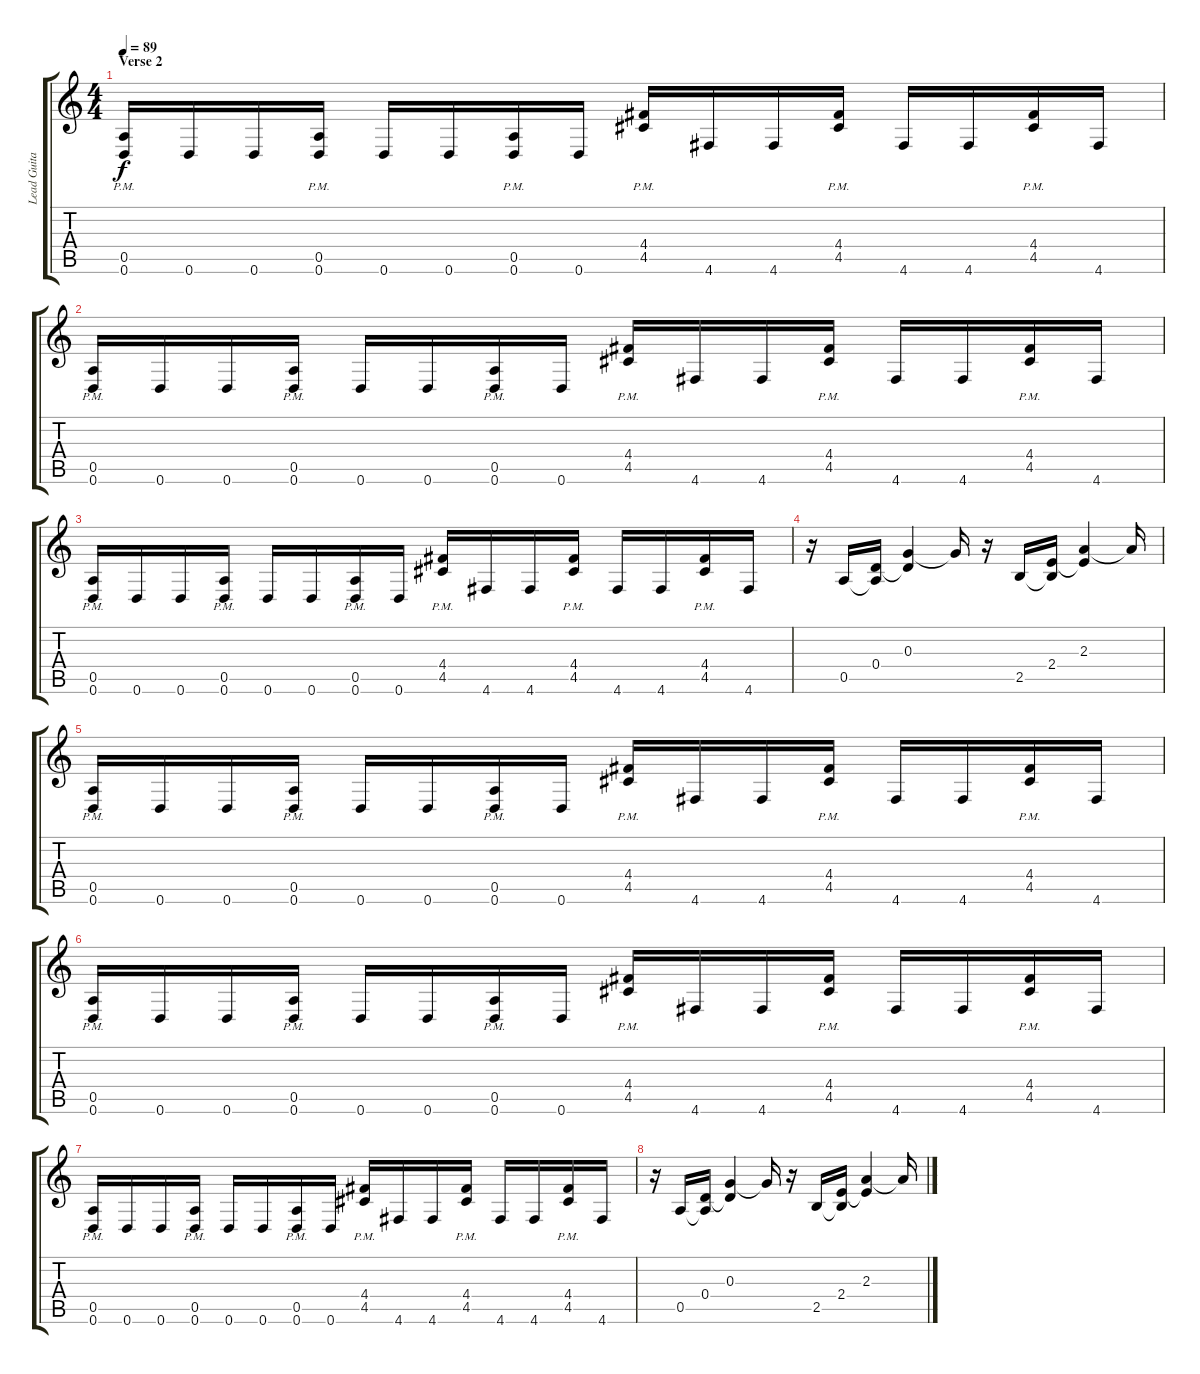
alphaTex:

\track ("Lead Guitar" "Lead Guita") {instrument distortionguitar}
\staff {score tabs}
\tuning (E4 B3 G3 D3 A2 D2) {hide}
\ts (4 4)
\section ("" "Verse 2")
\tempo 89
\clef g2
\ks c
(0.5{pm} 0.6).16{dy f} 0.6.16 0.6.16 (0.5{pm} 0.6).16 0.6.16 0.6.16 (0.5{pm} 0.6).16 0.6.16 (4.4{pm} 4.5{pm}).16 4.6.16 4.6.16 (4.4{pm} 4.5{pm}).16 4.6.16 4.6.16 (4.4{pm} 4.5{pm}).16 4.6.16 |
(0.5{pm} 0.6).16 0.6.16 0.6.16 (0.5{pm} 0.6).16 0.6.16 0.6.16 (0.5{pm} 0.6).16 0.6.16 (4.4{pm} 4.5{pm}).16 4.6.16 4.6.16 (4.4{pm} 4.5{pm}).16 4.6.16 4.6.16 (4.4{pm} 4.5{pm}).16 4.6.16 |
(0.5{pm} 0.6).16 0.6.16 0.6.16 (0.5{pm} 0.6).16 0.6.16 0.6.16 (0.5{pm} 0.6).16 0.6.16 (4.4{pm} 4.5{pm}).16 4.6.16 4.6.16 (4.4{pm} 4.5{pm}).16 4.6.16 4.6.16 (4.4{pm} 4.5{pm}).16 4.6.16 |
r.16{volume 10} 0.5.16 (0.4 0.5{t}).16 (0.3 0.4{t}).4 0.3{t}.16 r.16 2.5.16 (2.4 2.5{t}).16 (2.3 2.4{t}).4 2.3{t}.16 |
(0.5{pm} 0.6).16{volume 14} 0.6.16 0.6.16 (0.5{pm} 0.6).16 0.6.16 0.6.16 (0.5{pm} 0.6).16 0.6.16 (4.4{pm} 4.5{pm}).16 4.6.16 4.6.16 (4.4{pm} 4.5{pm}).16 4.6.16 4.6.16 (4.4{pm} 4.5{pm}).16 4.6.16 |
(0.5{pm} 0.6).16 0.6.16 0.6.16 (0.5{pm} 0.6).16 0.6.16 0.6.16 (0.5{pm} 0.6).16 0.6.16 (4.4{pm} 4.5{pm}).16 4.6.16 4.6.16 (4.4{pm} 4.5{pm}).16 4.6.16 4.6.16 (4.4{pm} 4.5{pm}).16 4.6.16 |
(0.5{pm} 0.6).16 0.6.16 0.6.16 (0.5{pm} 0.6).16 0.6.16 0.6.16 (0.5{pm} 0.6).16 0.6.16 (4.4{pm} 4.5{pm}).16 4.6.16 4.6.16 (4.4{pm} 4.5{pm}).16 4.6.16 4.6.16 (4.4{pm} 4.5{pm}).16 4.6.16 |
r.16{volume 10} 0.5.16 (0.4 0.5{t}).16 (0.3 0.4{t}).4 0.3{t}.16 r.16 2.5.16 (2.4 2.5{t}).16 (2.3 2.4{t}).4 2.3{t}.16
